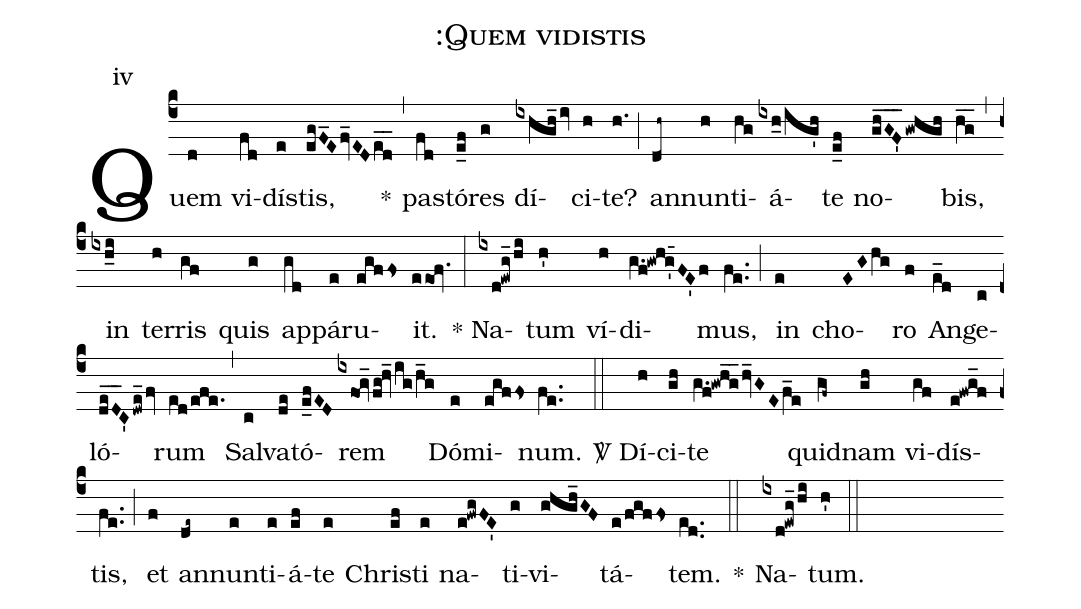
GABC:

name:  :Quem vidistis;
annotation: iv;
%%
(c4)
Quem(d) vi(fd)dís(e)tis,(egF_Efv_EDe_d_) *(,)
pas(fd)tó(e_f)res(g) dí(ixhgh_iv)ci(h)te?(h.) (;)
an(dh~)nun(h)ti(hg)á(ixh_0/ig'h)te(e_f) no(gh_G_F'_gwhgh)bis,(hg__) (,)
in(ixh_i) ter(h)ris(gf) quis(g) ap(gd)pá(e)ru(egffs)it.(eeOf.) (:)
* Na(ixd!ewg_hi)tum(h') ví(h)di(g.f!gwhg'_15FE'f)mus,(fe..) (;)
in(e) cho(EGhg)ro(f) An(e_d)ge(c)ló(de_D_C'dwe_fv)rum(ed/efe.) (,)
Sal(c)va(de)tó(e_fED)rem(ixfOg_/fg!hv_ig/h_g) Dó(e)mi(egffs)num.(fe..) (::)
<sp>V/</sp> Dí(h)ci(gh)te(g.f!gwh_g_2hv_GEf_e) quid(gf~)nam(gh) vi(gf)dís(e!fwg_f)tis,(fe..) (;)
et(f) an(de~)nun(e)ti(e)á(ef)te(e) Chris(ef)ti(e) na(e!fwgFE')ti(g)vi(ghgh_GF)tá(e/fgffs)tem.(ed..) *(::)
Na(ixd!ewg_hi)tum.(h') (::)
